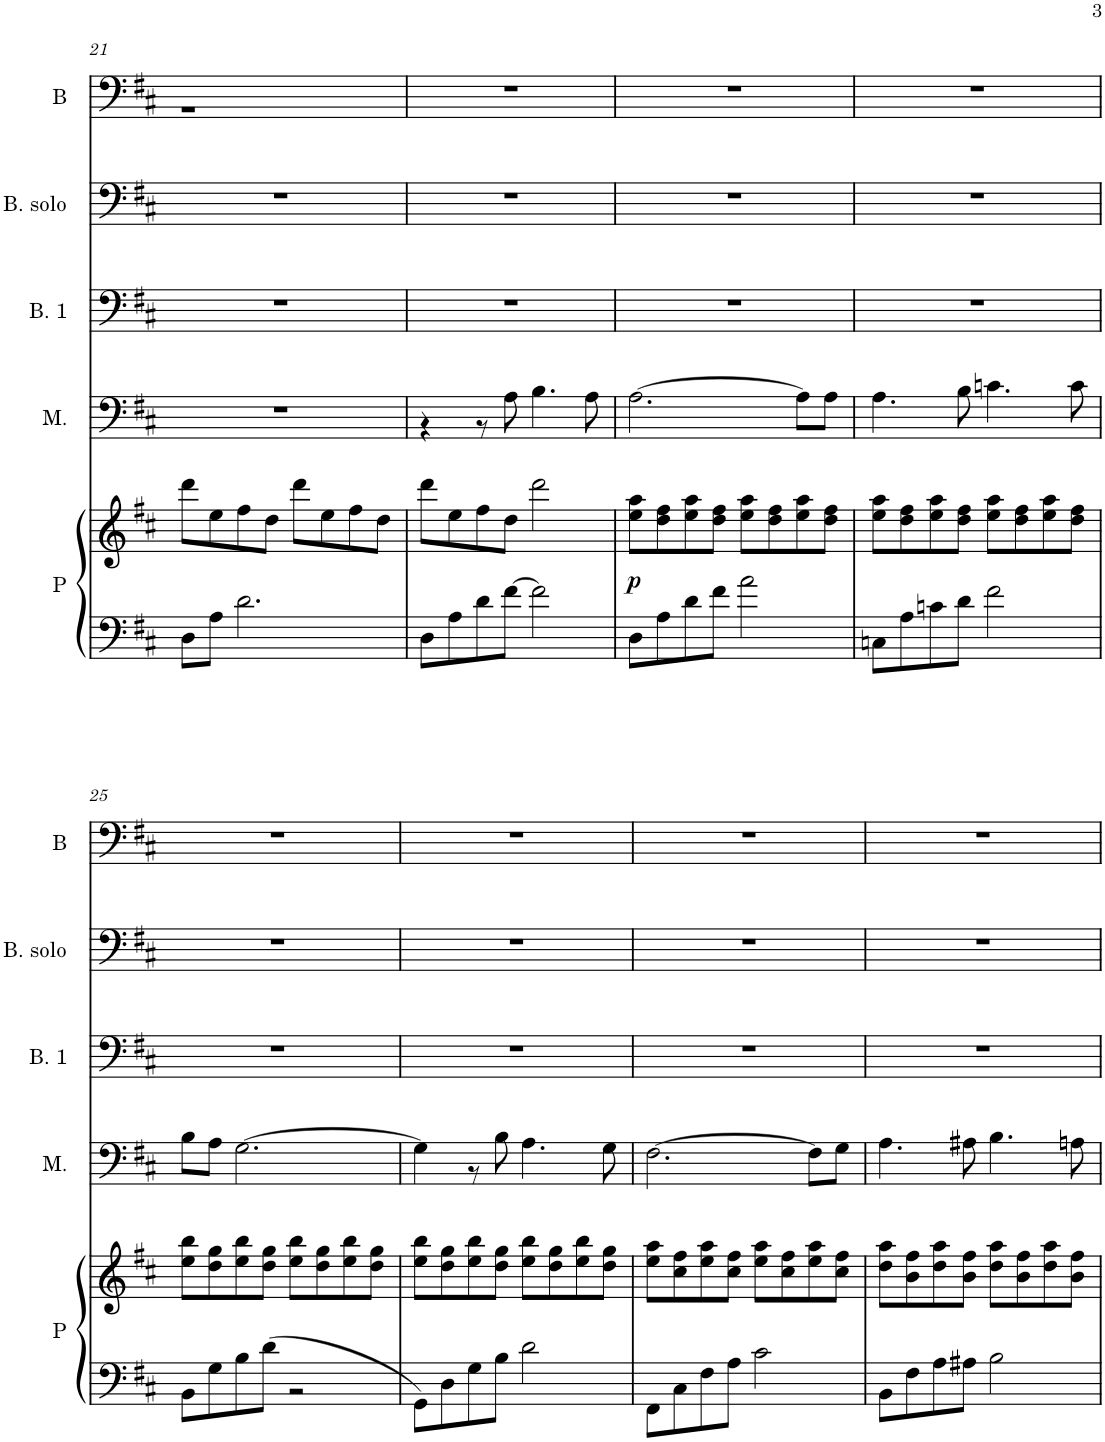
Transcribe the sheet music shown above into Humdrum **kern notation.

**kern	**kern	**dynam	**kern	**kern	**kern	**kern
*part5	*part5	*part5	*part4	*part3	*part2	*part1
*staff6	*staff5	*staff5/6	*staff4	*staff3	*staff2	*staff1
*I"Piano	*	*	*I"Men	*I"Bass 1	*I"Bass solo	*I"Bass
*I'P	*	*	*I'M.	*I'B. 1	*I'B. solo	*I'B
!!LO:PB:g=z
*clefF4	*clefG2	*	*clefF4	*clefF4	*clefF4	*clefF4
*k[f#c#]	*k[f#c#]	*	*k[f#c#]	*k[f#c#]	*k[f#c#]	*k[f#c#]
*M4/4	*M4/4	*	*M4/4	*M4/4	*M4/4	*M4/4
=21	=21	=21	=21	=21	=21	=21
*^	*	*	*	*	*	*^
1ryy	8D\L	8ddd\L	.	1r	1r	1r	1ryy	1r
.	8A\J	8ee\	.	.	.	.	.	.
.	2.d\	8ff#\	.	.	.	.	.	.
.	.	8dd\J	.	.	.	.	.	.
.	.	8ddd\L	.	.	.	.	.	.
.	.	8ee\	.	.	.	.	.	.
.	.	8ff#\	.	.	.	.	.	.
.	.	8dd\J	.	.	.	.	.	.
*	*	*	*	*	*	*	*v	*v
=22	=22	=22	=22	=22	=22	=22	=22
*	*	*	*	*^	*	*	*
1ryy	8D\L	8ddd\L	.	1ryy	4r	1r	1r	1r
.	8A\	8ee\	.	.	.	.	.	.
.	8d\	8ff#\	.	.	8r	.	.	.
.	[>8f#\J	8dd\J	.	.	8A\	.	.	.
.	2f#\]	2ddd\	.	.	4.B\	.	.	.
.	.	.	.	.	8A\	.	.	.
=23	=23	=23	=23	=23	=23	=23	=23	=23
!	!	!	!LO:DY:b	!	!	!	!	!
1ryy	8D\L	8ee\ 8aa\L	p	1ryy	[>2.A\	1r	1r	1r
.	8A\	8dd\ 8ff#\	.	.	.	.	.	.
.	8d\	8ee\ 8aa\	.	.	.	.	.	.
.	8f#\J	8dd\ 8ff#\J	.	.	.	.	.	.
.	2a\	8ee\ 8aa\L	.	.	.	.	.	.
.	.	8dd\ 8ff#\	.	.	.	.	.	.
.	.	8ee\ 8aa\	.	.	8A\L]	.	.	.
.	.	8dd\ 8ff#\J	.	.	8A\J	.	.	.
=24	=24	=24	=24	=24	=24	=24	=24	=24
1ryy	8Cn\L	8ee\ 8aa\L	.	1ryy	4.A\	1r	1r	1r
.	8A\	8dd\ 8ff#\	.	.	.	.	.	.
.	8cn\	8ee\ 8aa\	.	.	.	.	.	.
.	8d\J	8dd\ 8ff#\J	.	.	8B\	.	.	.
.	2f#\	8ee\ 8aa\L	.	.	4.cn\	.	.	.
.	.	8dd\ 8ff#\	.	.	.	.	.	.
.	.	8ee\ 8aa\	.	.	.	.	.	.
.	.	8dd\ 8ff#\J	.	.	8c\	.	.	.
!!LO:LB:g=z
=25	=25	=25	=25	=25	=25	=25	=25	=25
1ryy	8BB\L	8ee\ 8bb\L	.	1ryy	8B\L	1r	1r	1r
.	8G\	8dd\ 8gg\	.	.	8A\J	.	.	.
.	8B\	8ee\ 8bb\	.	.	[>2.G\	.	.	.
.	8d\J	8dd\ 8gg\J	.	.	.	.	.	.
.	2r	8ee\ 8bb\L	.	.	.	.	.	.
.	.	8dd\ 8gg\	.	.	.	.	.	.
.	.	8ee\ 8bb\	.	.	.	.	.	.
.	.	8dd\ 8gg\J	.	.	.	.	.	.
=26	=26	=26	=26	=26	=26	=26	=26	=26
1ryy	8GG\L	8ee\ 8bb\L	.	1ryy	4G\]	1r	1r	1r
.	8D\	8dd\ 8gg\	.	.	.	.	.	.
.	8G\	8ee\ 8bb\	.	.	8r	.	.	.
.	8B\J	8dd\ 8gg\J	.	.	8B\	.	.	.
.	2d\	8ee\ 8bb\L	.	.	4.A\	.	.	.
.	.	8dd\ 8gg\	.	.	.	.	.	.
.	.	8ee\ 8bb\	.	.	.	.	.	.
.	.	8dd\ 8gg\J	.	.	8G\	.	.	.
=27	=27	=27	=27	=27	=27	=27	=27	=27
1ryy	8FF#\L	8ee\ 8aa\L	.	1ryy	[>2.F#\	1r	1r	1r
.	8C#\	8cc#\ 8ff#\	.	.	.	.	.	.
.	8F#\	8ee\ 8aa\	.	.	.	.	.	.
.	8A\J	8cc#\ 8ff#\J	.	.	.	.	.	.
.	2c#\	8ee\ 8aa\L	.	.	.	.	.	.
.	.	8cc#\ 8ff#\	.	.	.	.	.	.
.	.	8ee\ 8aa\	.	.	8F#\L]	.	.	.
.	.	8cc#\ 8ff#\J	.	.	8G\J	.	.	.
=28	=28	=28	=28	=28	=28	=28	=28	=28
1ryy	8BB\L	8dd\ 8aa\L	.	1ryy	4.A\	1r	1r	1r
.	8F#\	8b\ 8ff#\	.	.	.	.	.	.
.	8A\	8dd\ 8aa\	.	.	.	.	.	.
.	8A#X\J	8b\ 8ff#\J	.	.	8A#X\	.	.	.
.	2B\	8dd\ 8aa\L	.	.	4.B\	.	.	.
.	.	8b\ 8ff#\	.	.	.	.	.	.
.	.	8dd\ 8aa\	.	.	.	.	.	.
.	.	8b\ 8ff#\J	.	.	8An\	.	.	.
*v	*v	*	*	*v	*v	*	*	*
=	=	=	=	=	=	=
*-	*-	*-	*-	*-	*-	*-
